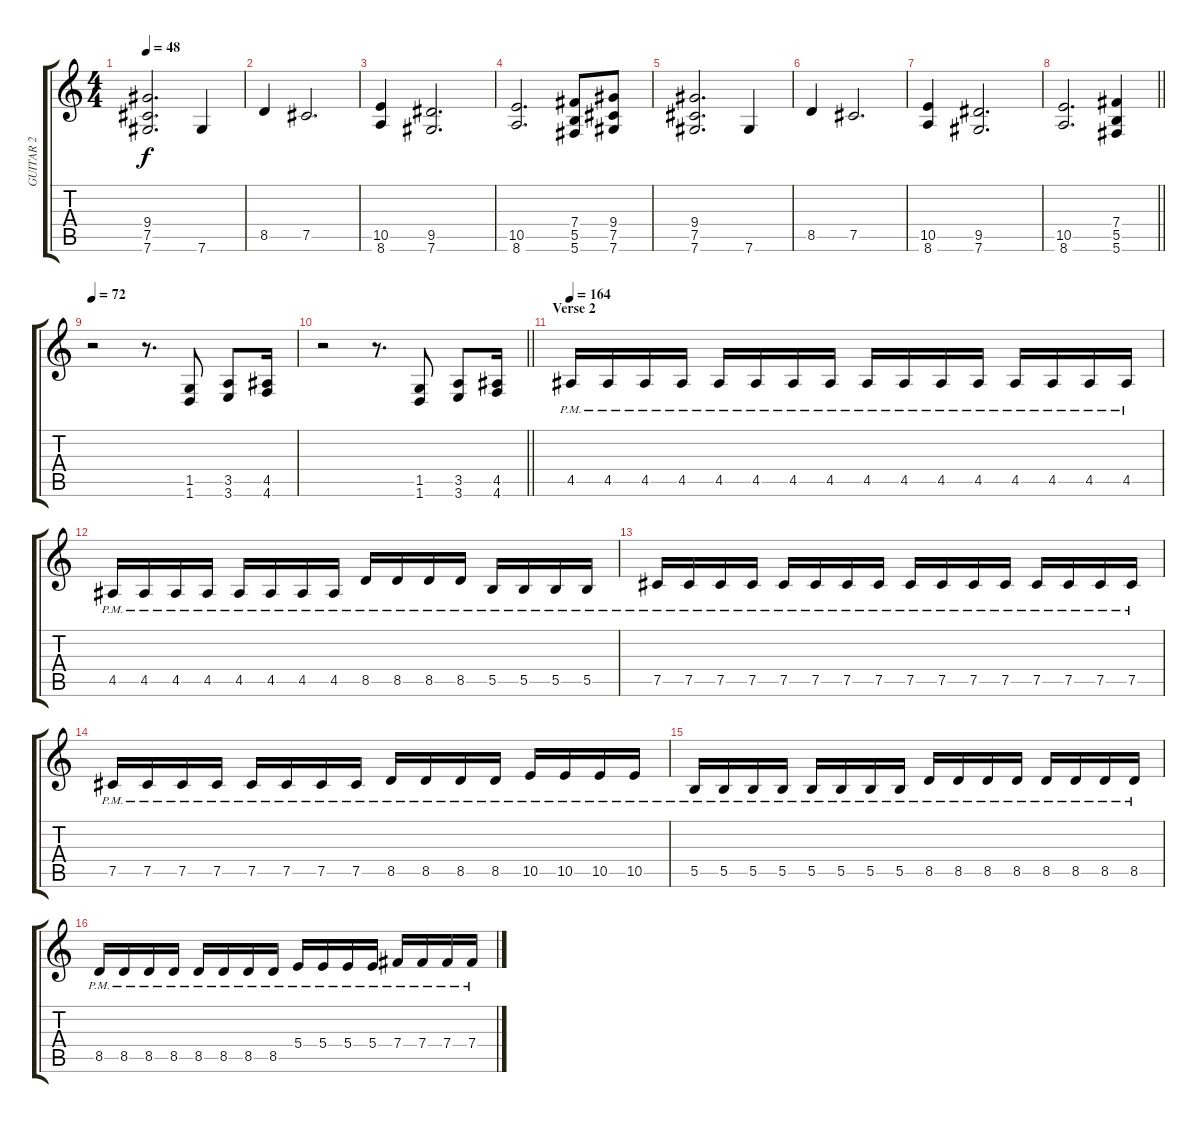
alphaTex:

\track ("GUITAR 2" "GUITAR 2") {instrument overdrivenguitar}
\staff {score tabs}
\tuning (Db4 Ab3 E3 B2 Gb2 Db2) {hide}
\ts (4 4)
\tempo 48
\clef g2
\ks c
(9.4 7.5 7.6).2{d dy f} 7.6.4 |
8.5.4 7.5.2{d} |
(10.5 8.6).4 (9.5 7.6).2{d} |
(10.5 8.6).2{d} (7.4 5.5 5.6).8 (9.4 7.5 7.6).8 |
(9.4 7.5 7.6).2{d} 7.6.4 |
8.5.4 7.5.2{d} |
(10.5 8.6).4 (9.5 7.6).2{d} |
\barLineRight lightlight
(10.5 8.6).2{d} (7.4 5.5 5.6).4 |
\tempo 72
r.2 r.8{d} (1.5 1.6).8 (3.5 3.6).8 (4.5 4.6).16 |
\barLineRight lightlight
r.2 r.8{d} (1.5 1.6).8 (3.5 3.6).8 (4.5 4.6).16 |
\section ("" "Verse 2")
\tempo 164
4.5{pm}.16 4.5{pm}.16 4.5{pm}.16 4.5{pm}.16 4.5{pm}.16 4.5{pm}.16 4.5{pm}.16 4.5{pm}.16 4.5{pm}.16 4.5{pm}.16 4.5{pm}.16 4.5{pm}.16 4.5{pm}.16 4.5{pm}.16 4.5{pm}.16 4.5{pm}.16 |
4.5{pm}.16 4.5{pm}.16 4.5{pm}.16 4.5{pm}.16 4.5{pm}.16 4.5{pm}.16 4.5{pm}.16 4.5{pm}.16 8.5{pm}.16 8.5{pm}.16 8.5{pm}.16 8.5{pm}.16 5.5{pm}.16 5.5{pm}.16 5.5{pm}.16 5.5{pm}.16 |
7.5{pm}.16 7.5{pm}.16 7.5{pm}.16 7.5{pm}.16 7.5{pm}.16 7.5{pm}.16 7.5{pm}.16 7.5{pm}.16 7.5{pm}.16 7.5{pm}.16 7.5{pm}.16 7.5{pm}.16 7.5{pm}.16 7.5{pm}.16 7.5{pm}.16 7.5{pm}.16 |
7.5{pm}.16 7.5{pm}.16 7.5{pm}.16 7.5{pm}.16 7.5{pm}.16 7.5{pm}.16 7.5{pm}.16 7.5{pm}.16 8.5{pm}.16 8.5{pm}.16 8.5{pm}.16 8.5{pm}.16 10.5{pm}.16 10.5{pm}.16 10.5{pm}.16 10.5{pm}.16 |
5.5{pm}.16 5.5{pm}.16 5.5{pm}.16 5.5{pm}.16 5.5{pm}.16 5.5{pm}.16 5.5{pm}.16 5.5{pm}.16 8.5{pm}.16 8.5{pm}.16 8.5{pm}.16 8.5{pm}.16 8.5{pm}.16 8.5{pm}.16 8.5{pm}.16 8.5{pm}.16 |
8.5{pm}.16 8.5{pm}.16 8.5{pm}.16 8.5{pm}.16 8.5{pm}.16 8.5{pm}.16 8.5{pm}.16 8.5{pm}.16 5.4{pm}.16 5.4{pm}.16 5.4{pm}.16 5.4{pm}.16 7.4{pm}.16 7.4{pm}.16 7.4{pm}.16 7.4{pm}.16
